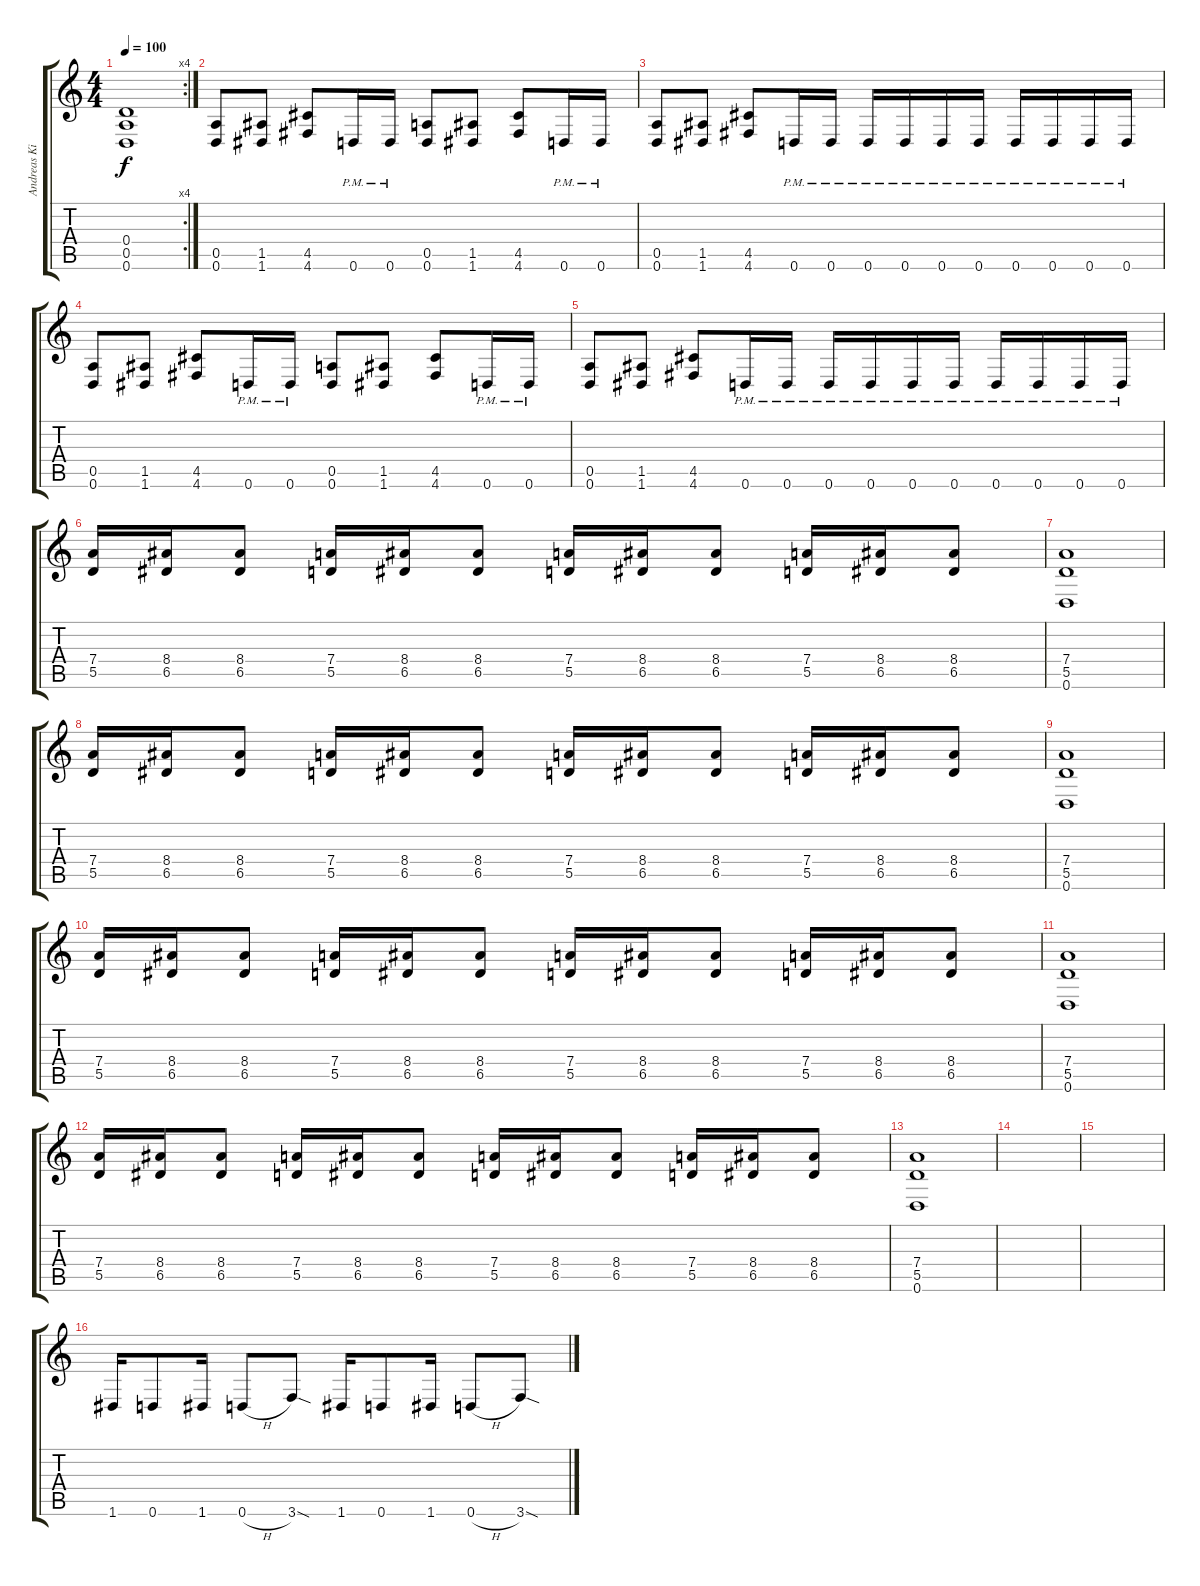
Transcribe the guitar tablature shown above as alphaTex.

\track ("Andreas Kisser" "Andreas Ki") {instrument distortionguitar}
\staff {score tabs}
\tuning (E4 B3 G3 D3 A2 D2) {hide}
\rc 4
\ts (4 4)
\tempo 100
\clef g2
\ks c
(0.4 0.5 0.6).1{dy f} |
(0.5 0.6).8 (1.5 1.6).8 (4.5 4.6).8 0.6{pm}.16 0.6{pm}.16 (0.5 0.6).8 (1.5 1.6).8 (4.5 4.6).8 0.6{pm}.16 0.6{pm}.16 |
(0.5 0.6).8 (1.5 1.6).8 (4.5 4.6).8 0.6{pm}.16 0.6{pm}.16 0.6{pm}.16 0.6{pm}.16 0.6{pm}.16 0.6{pm}.16 0.6{pm}.16 0.6{pm}.16 0.6{pm}.16 0.6{pm}.16 |
(0.5 0.6).8 (1.5 1.6).8 (4.5 4.6).8 0.6{pm}.16 0.6{pm}.16 (0.5 0.6).8 (1.5 1.6).8 (4.5 4.6).8 0.6{pm}.16 0.6{pm}.16 |
(0.5 0.6).8 (1.5 1.6).8 (4.5 4.6).8 0.6{pm}.16 0.6{pm}.16 0.6{pm}.16 0.6{pm}.16 0.6{pm}.16 0.6{pm}.16 0.6{pm}.16 0.6{pm}.16 0.6{pm}.16 0.6{pm}.16 |
(7.4 5.5).16 (8.4 6.5).16 (8.4 6.5).8 (7.4 5.5).16 (8.4 6.5).16 (8.4 6.5).8 (7.4 5.5).16 (8.4 6.5).16 (8.4 6.5).8 (7.4 5.5).16 (8.4 6.5).16 (8.4 6.5).8 |
(7.4 5.5 0.6).1 |
(7.4 5.5).16 (8.4 6.5).16 (8.4 6.5).8 (7.4 5.5).16 (8.4 6.5).16 (8.4 6.5).8 (7.4 5.5).16 (8.4 6.5).16 (8.4 6.5).8 (7.4 5.5).16 (8.4 6.5).16 (8.4 6.5).8 |
(7.4 5.5 0.6).1 |
(7.4 5.5).16 (8.4 6.5).16 (8.4 6.5).8 (7.4 5.5).16 (8.4 6.5).16 (8.4 6.5).8 (7.4 5.5).16 (8.4 6.5).16 (8.4 6.5).8 (7.4 5.5).16 (8.4 6.5).16 (8.4 6.5).8 |
(7.4 5.5 0.6).1 |
(7.4 5.5).16 (8.4 6.5).16 (8.4 6.5).8 (7.4 5.5).16 (8.4 6.5).16 (8.4 6.5).8 (7.4 5.5).16 (8.4 6.5).16 (8.4 6.5).8 (7.4 5.5).16 (8.4 6.5).16 (8.4 6.5).8 |
(7.4 5.5 0.6).1 |
|
|
1.6.16 0.6.8 1.6.16 0.6{h}.8 3.6{sod}.8 1.6.16 0.6.8 1.6.16 0.6{h}.8 3.6{sod}.8
